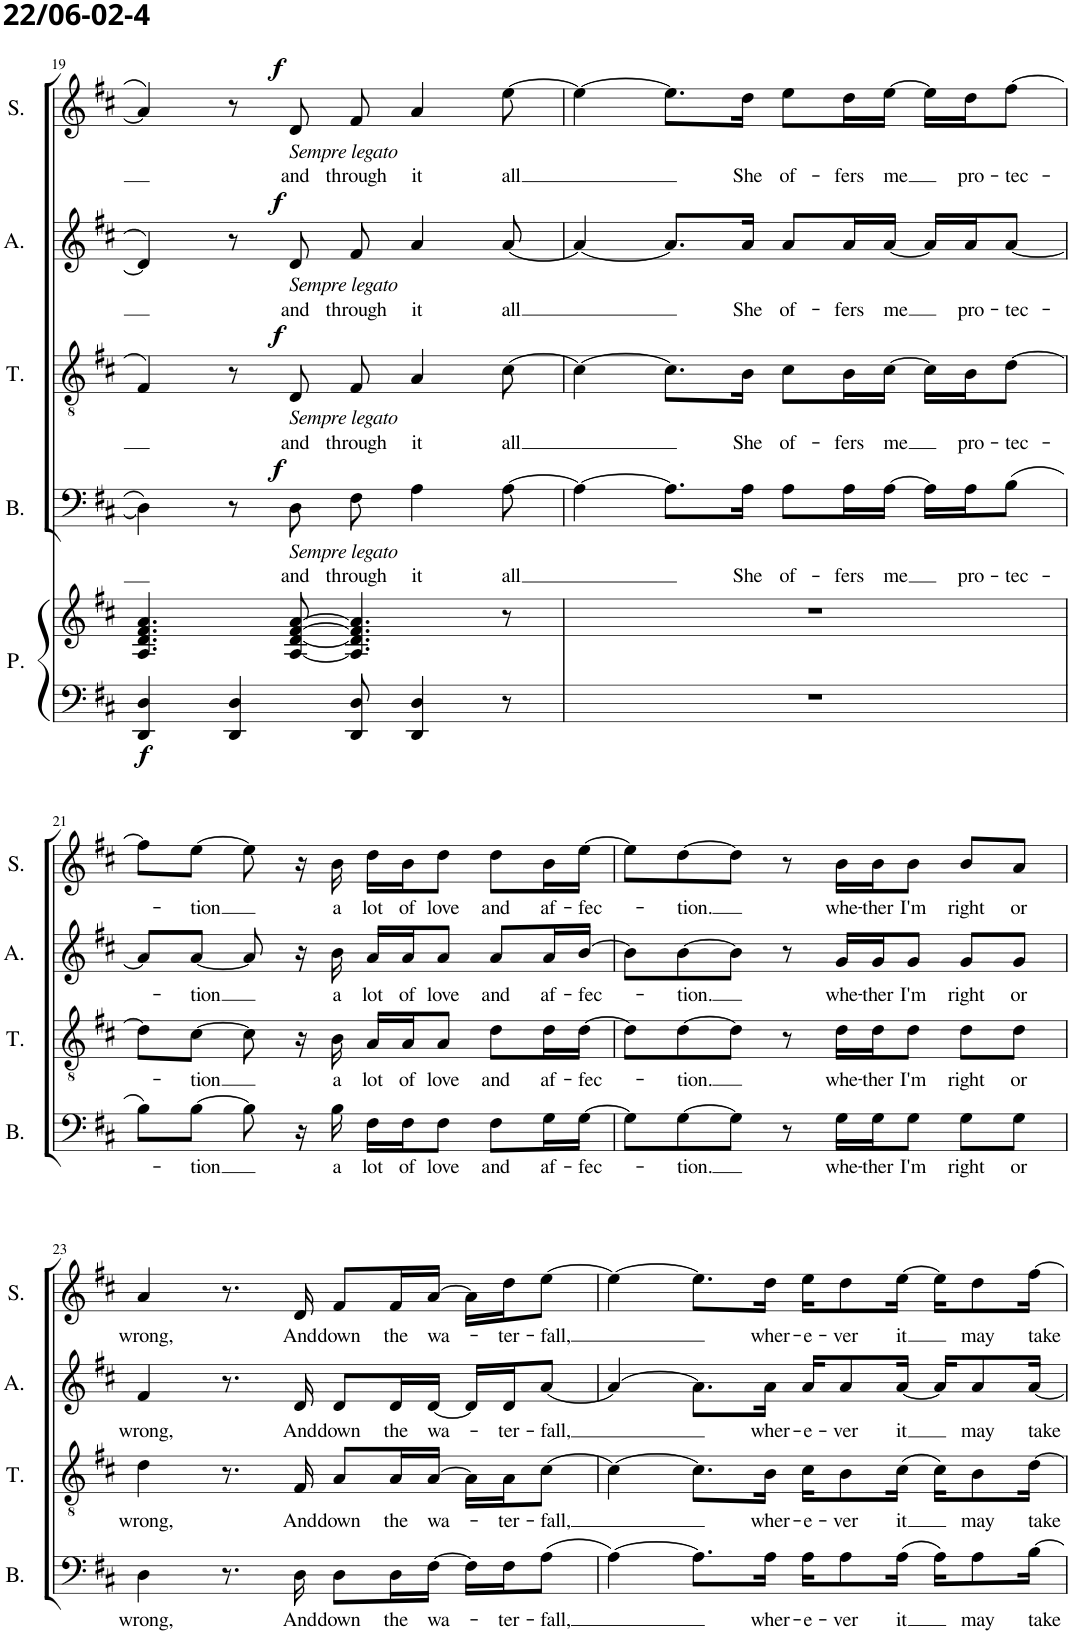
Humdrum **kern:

**kern	**kern	**dynam	**kern	**text	**dynam	**kern	**text	**dynam	**kern	**text	**dynam	**kern	**text	**dynam
*part5	*part5	*part5	*part4	*part4	*part4	*part3	*part3	*part3	*part2	*part2	*part2	*part1	*part1	*part1
*staff6	*staff5	*staff5/6	*staff4	*staff4	*staff4	*staff3	*staff3	*staff3	*staff2	*staff2	*staff2	*staff1	*staff1	*staff1
*I"Piano	*	*	*I"Bass	*	*	*I"Tenor	*	*	*I"Alto	*	*	*I"Soprano	*	*
*I'P.	*	*	*I'B.	*	*	*I'T.	*	*	*I'A.	*	*	*I'S.	*	*
!!LO:PB:g=z
*clefF4	*clefG2	*	*clefF4	*	*	*clefGv2	*	*	*clefG2	*	*	*clefG2	*	*
*k[f#c#]	*k[f#c#]	*	*k[f#c#]	*	*	*k[f#c#]	*	*	*k[f#c#]	*	*	*k[f#c#]	*	*
*M4/4	*M4/4	*	*M4/4	*	*	*M4/4	*	*	*M4/4	*	*	*M4/4	*	*
*met(c)	*met(c)	*	*met(c)	*	*	*met(c)	*	*	*met(c)	*	*	*met(c)	*	*
=19	=19	=19	=19	=19	=19	=19	=19	=19	=19	=19	=19	=19	=19	=19
!	!	!LO:DY:b=2	!	!	!	!	!	!	!	!	!	!	!	!
4DD/ 4D/	4.A/ 4.d/ 4.f#/ 4.a/	f	4D\]	.	.	4F#/	.	.	4d/]	.	.	4a/]	.	.
4DD/ 4D/	.	.	8r	.	.	8r	.	.	8r	.	.	8r	.	.
!	!	!	!	!	!	!	!	!	!	!	!	!LO:TX:b:i:t=Sempre legato	!	!
!	!	!	!	!	!	!	!	!	!LO:TX:b:i:t=Sempre legato	!	!	!	!	!
!	!	!	!	!	!	!LO:TX:b:i:t=Sempre legato	!	!	!	!	!	!	!	!
!	!	!	!LO:TX:b:i:t=Sempre legato	!	!	!	!	!	!	!	!	!	!	!
!	!	!	!	!LO:LY:b	!LO:DY:a	!	!LO:LY:b	!LO:DY:a	!	!LO:LY:b	!LO:DY:a	!	!LO:LY:b	!LO:DY:a
.	[8A/ [8d/ [8f#/ [8a/	.	8D\	and	f	8D/	and	f	8d/	and	f	8d/	and	f
!	!	!	!	!LO:LY:b	!	!	!LO:LY:b	!	!	!LO:LY:b	!	!	!LO:LY:b	!
8DD/ 8D/	4.A/] 4.d/] 4.f#/] 4.a/]	.	8F#\	through	.	8F#/	through	.	8f#/	through	.	8f#/	through	.
!	!	!	!	!LO:LY:b	!	!	!LO:LY:b	!	!	!LO:LY:b	!	!	!LO:LY:b	!
4DD/ 4D/	.	.	4A\	it	.	4A/	it	.	4a/	it	.	4a/	it	.
!	!	!	!	!LO:LY:b	!	!	!LO:LY:b	!	!	!LO:LY:b	!	!	!LO:LY:b	!
8r	8r	.	[8A\	all	.	[8c#\	all	.	[8a/	all	.	[8ee\	all	.
=20	=20	=20	=20	=20	=20	=20	=20	=20	=20	=20	=20	=20	=20	=20
1r	1r	.	4A\_	.	.	4c#\_	.	.	4a/_	.	.	4ee\_	.	.
.	.	.	8.A\L]	.	.	8.c#\L]	.	.	8.a/L]	.	.	8.ee\L]	.	.
!	!	!	!	!LO:LY:b	!	!	!LO:LY:b	!	!	!LO:LY:b	!	!	!LO:LY:b	!
.	.	.	16A\Jk	She	.	16B\Jk	She	.	16a/Jk	She	.	16dd\Jk	She	.
!	!	!	!	!LO:LY:b	!	!	!LO:LY:b	!	!	!LO:LY:b	!	!	!LO:LY:b	!
.	.	.	8A\L	of-	.	8c#\L	of-	.	8a/L	of-	.	8ee\L	of-	.
!	!	!	!	!LO:LY:b	!	!	!LO:LY:b	!	!	!LO:LY:b	!	!	!LO:LY:b	!
.	.	.	16A\L	-fers	.	16B\L	-fers	.	16a/L	-fers	.	16dd\L	-fers	.
!	!	!	!	!LO:LY:b	!	!	!LO:LY:b	!	!	!LO:LY:b	!	!	!LO:LY:b	!
.	.	.	[16A\JJ	me	.	[16c#\JJ	me	.	[16a/JJ	me	.	[16ee\JJ	me	.
.	.	.	16A\LL]	.	.	16c#\LL]	.	.	16a/LL]	.	.	16ee\LL]	.	.
!	!	!	!	!LO:LY:b	!	!	!LO:LY:b	!	!	!LO:LY:b	!	!	!LO:LY:b	!
.	.	.	16A\J	pro-	.	16B\J	pro-	.	16a/J	pro-	.	16dd\J	pro-	.
!	!	!	!	!LO:LY:b	!	!	!LO:LY:b	!	!	!LO:LY:b	!	!	!LO:LY:b	!
.	.	.	(8B\J	-tec-	.	[8d\J	-tec-	.	[8a/J	-tec-	.	[8ff#\J	-tec-	.
!!LO:LB:g=z
=21	=21	=21	=21	=21	=21	=21	=21	=21	=21	=21	=21	=21	=21	=21
1r	1r	.	8B\L)	.	.	8d\L]	.	.	8a/L]	.	.	8ff#\L]	.	.
!	!	!	!	!LO:LY:b	!	!	!LO:LY:b	!	!	!LO:LY:b	!	!	!LO:LY:b	!
.	.	.	[8B\J	-tion	.	[8c#\J	-tion	.	[8a/J	-tion	.	[8ee\J	-tion	.
.	.	.	8B\]	.	.	8c#\]	.	.	8a/]	.	.	8ee\]	.	.
.	.	.	16r	.	.	16r	.	.	16r	.	.	16r	.	.
!	!	!	!	!LO:LY:b	!	!	!LO:LY:b	!	!	!LO:LY:b	!	!	!LO:LY:b	!
.	.	.	16B\	a	.	16B\	a	.	16b\	a	.	16b\	a	.
!	!	!	!	!LO:LY:b	!	!	!LO:LY:b	!	!	!LO:LY:b	!	!	!LO:LY:b	!
.	.	.	16F#\LL	lot	.	16A/LL	lot	.	16a/LL	lot	.	16dd\LL	lot	.
!	!	!	!	!LO:LY:b	!	!	!LO:LY:b	!	!	!LO:LY:b	!	!	!LO:LY:b	!
.	.	.	16F#\J	of	.	16A/J	of	.	16a/J	of	.	16b\J	of	.
!	!	!	!	!LO:LY:b	!	!	!LO:LY:b	!	!	!LO:LY:b	!	!	!LO:LY:b	!
.	.	.	8F#\J	love	.	8A/J	love	.	8a/J	love	.	8dd\J	love	.
!	!	!	!	!LO:LY:b	!	!	!LO:LY:b	!	!	!LO:LY:b	!	!	!LO:LY:b	!
.	.	.	8F#\L	and	.	8d\L	and	.	8a/L	and	.	8dd\L	and	.
!	!	!	!	!LO:LY:b	!	!	!LO:LY:b	!	!	!LO:LY:b	!	!	!LO:LY:b	!
.	.	.	16G\L	af-	.	16d\L	af-	.	16a/L	af-	.	16b\L	af-	.
!	!	!	!	!LO:LY:b	!	!	!LO:LY:b	!	!	!LO:LY:b	!	!	!LO:LY:b	!
.	.	.	[16G\JJ	-fec-	.	[16d\JJ	-fec-	.	[16b/JJ	-fec-	.	[16ee\JJ	-fec-	.
=22	=22	=22	=22	=22	=22	=22	=22	=22	=22	=22	=22	=22	=22	=22
1r	1r	.	8G\L]	.	.	8d\L]	.	.	8b\L]	.	.	8ee\L]	.	.
!	!	!	!	!LO:LY:b	!	!	!LO:LY:b	!	!	!LO:LY:b	!	!	!LO:LY:b	!
.	.	.	[8G\	-tion.	.	[8d\	-tion.	.	[8b\	-tion.	.	[8dd\	-tion.	.
.	.	.	8G\J]	.	.	8d\J]	.	.	8b\J]	.	.	8dd\J]	.	.
.	.	.	8r	.	.	8r	.	.	8r	.	.	8r	.	.
!	!	!	!	!LO:LY:b	!	!	!LO:LY:b	!	!	!LO:LY:b	!	!	!LO:LY:b	!
.	.	.	16G\LL	whe-	.	16d\LL	whe-	.	16g/LL	whe-	.	16b\LL	whe-	.
!	!	!	!	!LO:LY:b	!	!	!LO:LY:b	!	!	!LO:LY:b	!	!	!LO:LY:b	!
.	.	.	16G\J	-ther	.	16d\J	-ther	.	16g/J	-ther	.	16b\J	-ther	.
!	!	!	!	!LO:LY:b	!	!	!LO:LY:b	!	!	!LO:LY:b	!	!	!LO:LY:b	!
.	.	.	8G\J	I'm	.	8d\J	I'm	.	8g/J	I'm	.	8b\J	I'm	.
!	!	!	!	!LO:LY:b	!	!	!LO:LY:b	!	!	!LO:LY:b	!	!	!LO:LY:b	!
.	.	.	8G\L	right	.	8d\L	right	.	8g/L	right	.	8b/L	right	.
!	!	!	!	!LO:LY:b	!	!	!LO:LY:b	!	!	!LO:LY:b	!	!	!LO:LY:b	!
.	.	.	8G\J	or	.	8d\J	or	.	8g/J	or	.	8a/J	or	.
!!LO:LB:g=z
=23	=23	=23	=23	=23	=23	=23	=23	=23	=23	=23	=23	=23	=23	=23
!	!	!	!	!LO:LY:b	!	!	!LO:LY:b	!	!	!LO:LY:b	!	!	!LO:LY:b	!
1r	1r	.	4D\	wrong,	.	4d\	wrong,	.	4f#/	wrong,	.	4a/	wrong,	.
.	.	.	8.r	.	.	8.r	.	.	8.r	.	.	8.r	.	.
!	!	!	!	!LO:LY:b	!	!	!LO:LY:b	!	!	!LO:LY:b	!	!	!LO:LY:b	!
.	.	.	16D\	And	.	16F#/	And	.	16d/	And	.	16d/	And	.
!	!	!	!	!LO:LY:b	!	!	!LO:LY:b	!	!	!LO:LY:b	!	!	!LO:LY:b	!
.	.	.	8D\L	down	.	8A/L	down	.	8d/L	down	.	8f#/L	down	.
!	!	!	!	!LO:LY:b	!	!	!LO:LY:b	!	!	!LO:LY:b	!	!	!LO:LY:b	!
.	.	.	16D\L	the	.	16A/L	the	.	16d/L	the	.	16f#/L	the	.
!	!	!	!	!LO:LY:b	!	!	!LO:LY:b	!	!	!LO:LY:b	!	!	!LO:LY:b	!
.	.	.	[16F#\JJ	wa-	.	[16A/JJ	wa-	.	[16d/JJ	wa-	.	[16a/JJ	wa-	.
.	.	.	16F#\LL]	.	.	16A\LL]	.	.	16d/LL]	.	.	16a\LL]	.	.
!	!	!	!	!LO:LY:b	!	!	!LO:LY:b	!	!	!LO:LY:b	!	!	!LO:LY:b	!
.	.	.	16F#\J	-ter-	.	16A\J	-ter-	.	16d/J	-ter-	.	16dd\J	-ter-	.
!	!	!	!	!LO:LY:b	!	!	!LO:LY:b	!	!	!LO:LY:b	!	!	!LO:LY:b	!
.	.	.	(8A\J	-fall,	.	[8c#\J	-fall,	.	[8a/J	-fall,	.	[8ee\J	-fall,	.
=24	=24	=24	=24	=24	=24	=24	=24	=24	=24	=24	=24	=24	=24	=24
1r	1r	.	[4A\)	.	.	4c#\_	.	.	4a/_	.	.	4ee\_	.	.
.	.	.	8.A\L]	.	.	8.c#\L]	.	.	8.a\L]	.	.	8.ee\L]	.	.
!	!	!	!	!LO:LY:b	!	!	!LO:LY:b	!	!	!LO:LY:b	!	!	!LO:LY:b	!
.	.	.	16A\Jk	wher-	.	16B\Jk	wher-	.	16a\Jk	wher-	.	16dd\Jk	wher-	.
!	!	!	!	!LO:LY:b	!	!	!LO:LY:b	!	!	!LO:LY:b	!	!	!LO:LY:b	!
.	.	.	16A\KL	-e-	.	16c#\KL	-e-	.	16a/KL	-e-	.	16ee\KL	-e-	.
!	!	!	!	!LO:LY:b	!	!	!LO:LY:b	!	!	!LO:LY:b	!	!	!LO:LY:b	!
.	.	.	8A\	-ver	.	8B\	-ver	.	8a/	-ver	.	8dd\	-ver	.
!	!	!	!	!LO:LY:b	!	!	!LO:LY:b	!	!	!LO:LY:b	!	!	!LO:LY:b	!
.	.	.	(16A\Jk	it	.	(16c#\Jk	it	.	[16a/Jk	it	.	[16ee\Jk	it	.
.	.	.	16A\KL)	.	.	16c#\KL)	.	.	16a/KL]	.	.	16ee\KL]	.	.
!	!	!	!	!LO:LY:b	!	!	!LO:LY:b	!	!	!LO:LY:b	!	!	!LO:LY:b	!
.	.	.	8A\	may	.	8B\	may	.	8a/	may	.	8dd\	may	.
!	!	!	!	!LO:LY:b	!	!	!LO:LY:b	!	!	!LO:LY:b	!	!	!LO:LY:b	!
.	.	.	[16B\Jk	take	.	[16d\Jk	take	.	[16a/Jk	take	.	[16ff#\Jk	take	.
=	=	=	=	=	=	=	=	=	=	=	=	=	=	=
*-	*-	*-	*-	*-	*-	*-	*-	*-	*-	*-	*-	*-	*-	*-
